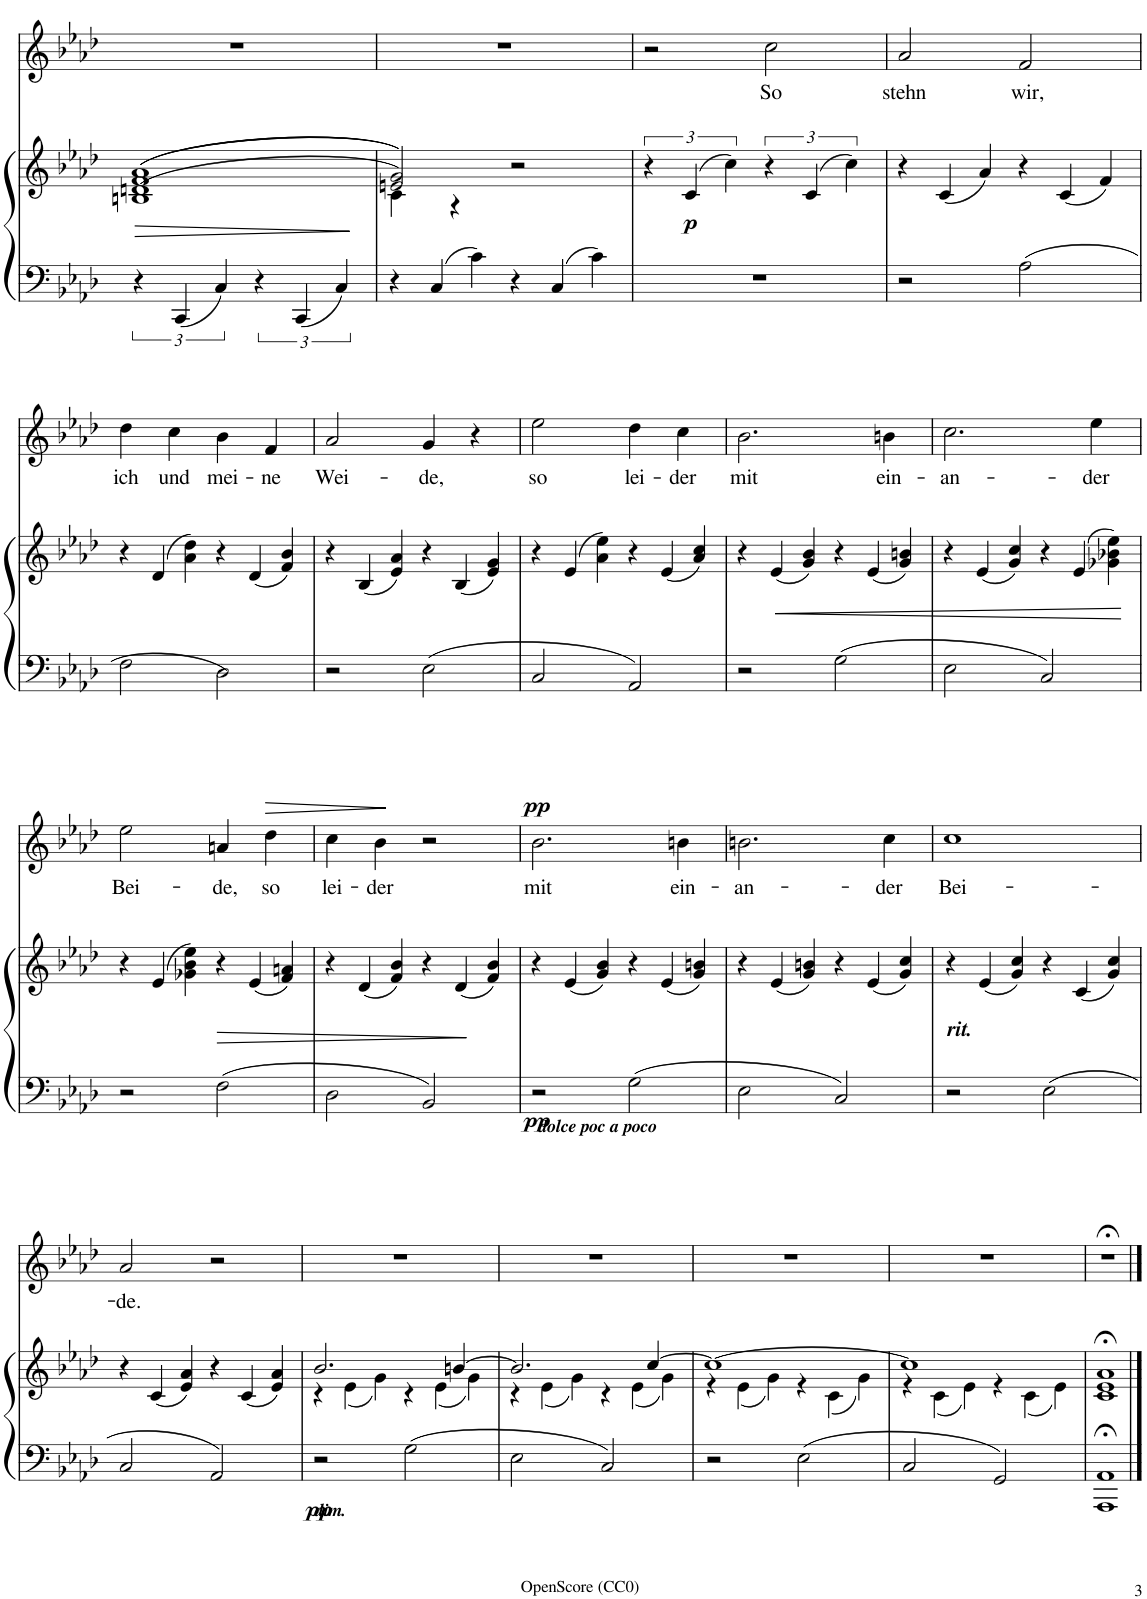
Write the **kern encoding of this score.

**kern	**kern	**dynam	**kern	**text	**dynam
*part2	*part2	*part2	*part1	*part1	*part1
*staff3	*staff2	*staff2/3	*staff1	*staff1	*staff1
*I"Pianoforte	*	*	*I"Singstimme Voice	*	*
*I'Pno	*	*	*	*	*
!!LO:PB:g=z
*clefF4	*clefG2	*	*clefG2	*	*
*k[b-e-a-d-]	*k[b-e-a-d-]	*	*k[b-e-a-d-]	*	*
*M2/2	*M2/2	*	*M2/2	*	*
*met(c|)	*met(c|)	*	*met(c|)	*	*
=32	=32	=32	=32	=32	=32
!	!	!LO:HP:b	!	!	!
6r	(>((>1Bn 1dn 1f 1a-	>	1r	.	.
6CC/	.	.	.	.	.
6C/	.	.	.	.	.
6r	.	.	.	.	.
6CC/	.	.	.	.	.
6C/	.	.	.	.	.
.	.	]	.	.	.
=33	=33	=33	=33	=33	=33
*	*^	*	*	*	*
6r	2en/ 2g/)))	4c\	.	1r	.	.
6C/	.	.	.	.	.	.
.	.	4r	.	.	.	.
6c\	.	.	.	.	.	.
6r	2r	2ryy	.	.	.	.
6C/	.	.	.	.	.	.
6c\	.	.	.	.	.	.
*	*v	*v	*	*	*	*
=34	=34	=34	=34	=34	=34
1r	6r	.	2r	.	.
!	!	!LO:DY:b	!	!	!
.	(6c/	p	.	.	.
.	6cc\)	.	.	.	.
!	!	!	!	!LO:LY:b	!
.	6r	.	2cc\	So	.
.	(6c/	.	.	.	.
.	6cc\)	.	.	.	.
=35	=35	=35	=35	=35	=35
!	!	!	!	!LO:LY:b	!
2r	6r	.	2a-/	stehn	.
.	(<6c/	.	.	.	.
.	6a-/)	.	.	.	.
!	!	!	!	!LO:LY:b	!
2A-\	6r	.	2f/	wir,	.
.	(<6c/	.	.	.	.
.	6f/)	.	.	.	.
!!LO:LB:g=z
=36	=36	=36	=36	=36	=36
*	*Xtuplet	*	*	*	*
!	!	!	!	!LO:LY:b	!
2F\	6r	.	4dd-\	ich	.
.	(6d-/	.	.	.	.
!	!	!	!	!LO:LY:b	!
.	.	.	4cc\	und	.
.	6a-\ 6dd-\)	.	.	.	.
!	!	!	!	!LO:LY:b	!
2D-\	6r	.	4b-\	mei-	.
.	(6d-/	.	.	.	.
!	!	!	!	!LO:LY:b	!
.	.	.	4f/	-ne	.
.	6f/ 6b-/)	.	.	.	.
=37	=37	=37	=37	=37	=37
!	!	!	!	!LO:LY:b	!
2r	6r	.	2a-/	Wei-	.
.	(6B-/	.	.	.	.
.	6e-/ 6a-/)	.	.	.	.
!	!	!	!	!LO:LY:b	!
2E-\	6r	.	4g/	-de,	.
.	(6B-/	.	.	.	.
.	.	.	4r	.	.
.	6e-/ 6g/)	.	.	.	.
=38	=38	=38	=38	=38	=38
!	!	!	!	!LO:LY:b	!
2C/	6r	.	2ee-\	so	.
.	(6e-/	.	.	.	.
.	6a-\ 6ee-\)	.	.	.	.
!	!	!	!	!LO:LY:b	!
2AA-/	6r	.	4dd-\	lei-	.
.	(6e-/	.	.	.	.
!	!	!	!	!LO:LY:b	!
.	.	.	4cc\	-der	.
.	6a-/ 6cc/)	.	.	.	.
=39	=39	=39	=39	=39	=39
!	!	!	!	!LO:LY:b	!
2r	6r	.	2.b-\	mit	.
!	!	!LO:HP:b	!	!	!
.	(6e-/	<	.	.	.
.	6g/ 6b-/)	.	.	.	.
2G\	6r	.	.	.	.
.	(6e-/	.	.	.	.
!	!	!	!	!LO:LY:b	!
.	.	.	4bn\	ein-	.
.	6g/ 6bn/)	.	.	.	.
=40	=40	=40	=40	=40	=40
!	!	!	!	!LO:LY:b	!
2E-\	6r	.	2.cc\	-an-	.
.	(6e-/	.	.	.	.
.	6g/ 6cc/)	.	.	.	.
2C/	6r	.	.	.	.
.	(>6e-/	.	.	.	.
!	!	!	!	!LO:LY:b	!
.	.	.	4ee-\	-der	.
.	6g-X\ 6b-X\ 6ee-\)	[	.	.	.
!!LO:LB:g=z
=41	=41	=41	=41	=41	=41
!	!	!	!	!LO:LY:b	!
2r	6r	.	2ee-\	Bei-	.
.	(6e-/	.	.	.	.
.	6g-X\ 6b-\ 6ee-\)	.	.	.	.
!	!	!LO:HP:b	!	!LO:LY:b	!
2F\	6r	>	4an/	-de,	.
.	(6e-/	.	.	.	.
!	!	!	!	!LO:LY:b	!LO:HP:b
.	.	.	4dd-\	so	>
.	6f/ 6an/)	.	.	.	.
=42	=42	=42	=42	=42	=42
!	!	!	!	!LO:LY:b	!
2D-\	6r	.	4cc\	lei-	.
.	(6d-/	.	.	.	.
!	!	!	!	!LO:LY:b	!
.	.	.	4b-\	-der	.
.	6f/ 6b-/)	.	.	.	.
2BB-/	6r	.	2r	.	]
.	(6d-/	.	.	.	.
.	6f/ 6b-/)	]	.	.	.
=43	=43	=43	=43	=43	=43
!LO:TX:b:Bi:t=dolce poc a poco	!	!	!	!	!
!	!	!LO:DY:b=2	!	!LO:LY:b	!LO:DY:a
2r	6r	pp	2.b-\	mit	pp
.	(6e-/	.	.	.	.
.	6g/ 6b-/)	.	.	.	.
2G\	6r	.	.	.	.
.	(6e-/	.	.	.	.
!	!	!	!	!LO:LY:b	!
.	.	.	4bn\	ein-	.
.	6g/ 6bn/)	.	.	.	.
=44	=44	=44	=44	=44	=44
!	!	!	!	!LO:LY:b	!
2E-\	6r	.	2.bn\	-an-	.
.	(6e-/	.	.	.	.
.	6g/ 6bn/)	.	.	.	.
2C/	6r	.	.	.	.
.	(6e-/	.	.	.	.
!	!	!	!	!LO:LY:b	!
.	.	.	4cc\	-der	.
.	6g/ 6cc/)	.	.	.	.
=45	=45	=45	=45	=45	=45
!LO:TX:a:Bi:t=rit.	!	!	!	!	!
!	!	!	!	!LO:LY:b	!
2r	6r	.	1cc	Bei-	.
.	(6e-/	.	.	.	.
.	6g/ 6cc/)	.	.	.	.
2E-\	6r	.	.	.	.
.	(6c/	.	.	.	.
.	6g/ 6cc/)	.	.	.	.
!!LO:LB:g=z
=46	=46	=46	=46	=46	=46
!	!	!	!	!LO:LY:b	!
2C/	6r	.	2a-/	-de.	.
.	(6c/	.	.	.	.
.	6e-/ 6a-/)	.	.	.	.
2AA-/	6r	.	2r	.	.
.	(6c/	.	.	.	.
.	6e-/ 6a-/)	.	.	.	.
=47	=47	=47	=47	=47	=47
*	*^	*	*	*	*
!LO:TX:b:Bi:t=dim.	!	!	!	!	!	!
!	!	!	!LO:DY:b=2	!	!	!
2r	2.b-/	6r	pp	1r	.	.
.	.	(6e-\	.	.	.	.
.	.	6g\)	.	.	.	.
2G\	.	6r	.	.	.	.
.	.	(6e-\	.	.	.	.
.	[4bn/	.	.	.	.	.
.	.	6g\)	.	.	.	.
=48	=48	=48	=48	=48	=48	=48
2E-\	2.b/]	6r	.	1r	.	.
.	.	(6e-\	.	.	.	.
.	.	6g\)	.	.	.	.
2C/	.	6r	.	.	.	.
.	.	(6e-\	.	.	.	.
.	[4cc/	.	.	.	.	.
.	.	6g\)	.	.	.	.
=49	=49	=49	=49	=49	=49	=49
2r	1cc_	6r	.	1r	.	.
.	.	(6e-\	.	.	.	.
.	.	6g\)	.	.	.	.
2E-\	.	6r	.	.	.	.
.	.	(6c\	.	.	.	.
.	.	6g\)	.	.	.	.
=50	=50	=50	=50	=50	=50	=50
2C/	1cc]	6r	.	1r	.	.
.	.	(6c\	.	.	.	.
.	.	6e-\)	.	.	.	.
2GG/	.	6r	.	.	.	.
.	.	(6c\	.	.	.	.
.	.	6e-\)	.	.	.	.
*	*v	*v	*	*	*	*
=51	=51	=51	=51	=51	=51
1AAA-;< 1AA-;<	1c;< 1e-;< 1a-;<	.	1r;<	.	.
==	==	==	==	==	==
*-	*-	*-	*-	*-	*-
